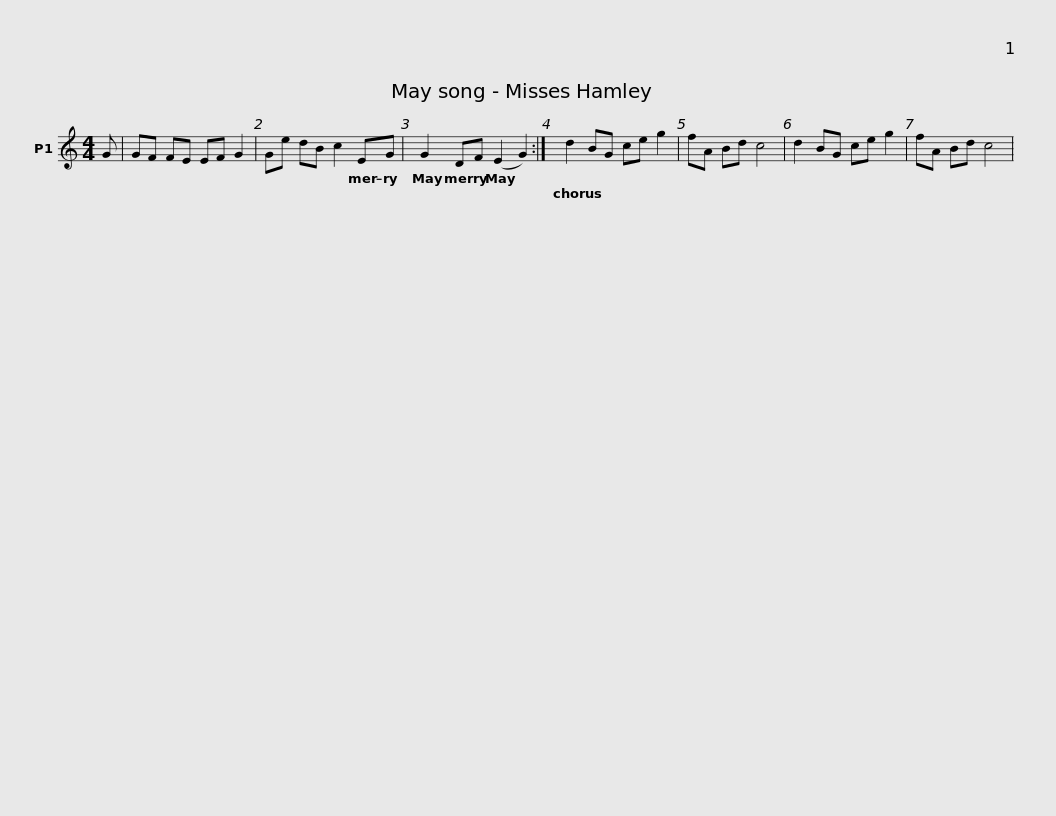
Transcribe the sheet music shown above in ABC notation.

X:1
L:1/8
M:4/4
I:linebreak $
K:C
V:1 treble
V:1
 G | GF FE EF G2 | Ge dB c2 EG | G2 DF (E2 G2) :|$ d2 BG ce g2 | %5
 fA Bd c4 | d2 BG ce g2 | fA Bd c4 | %8
